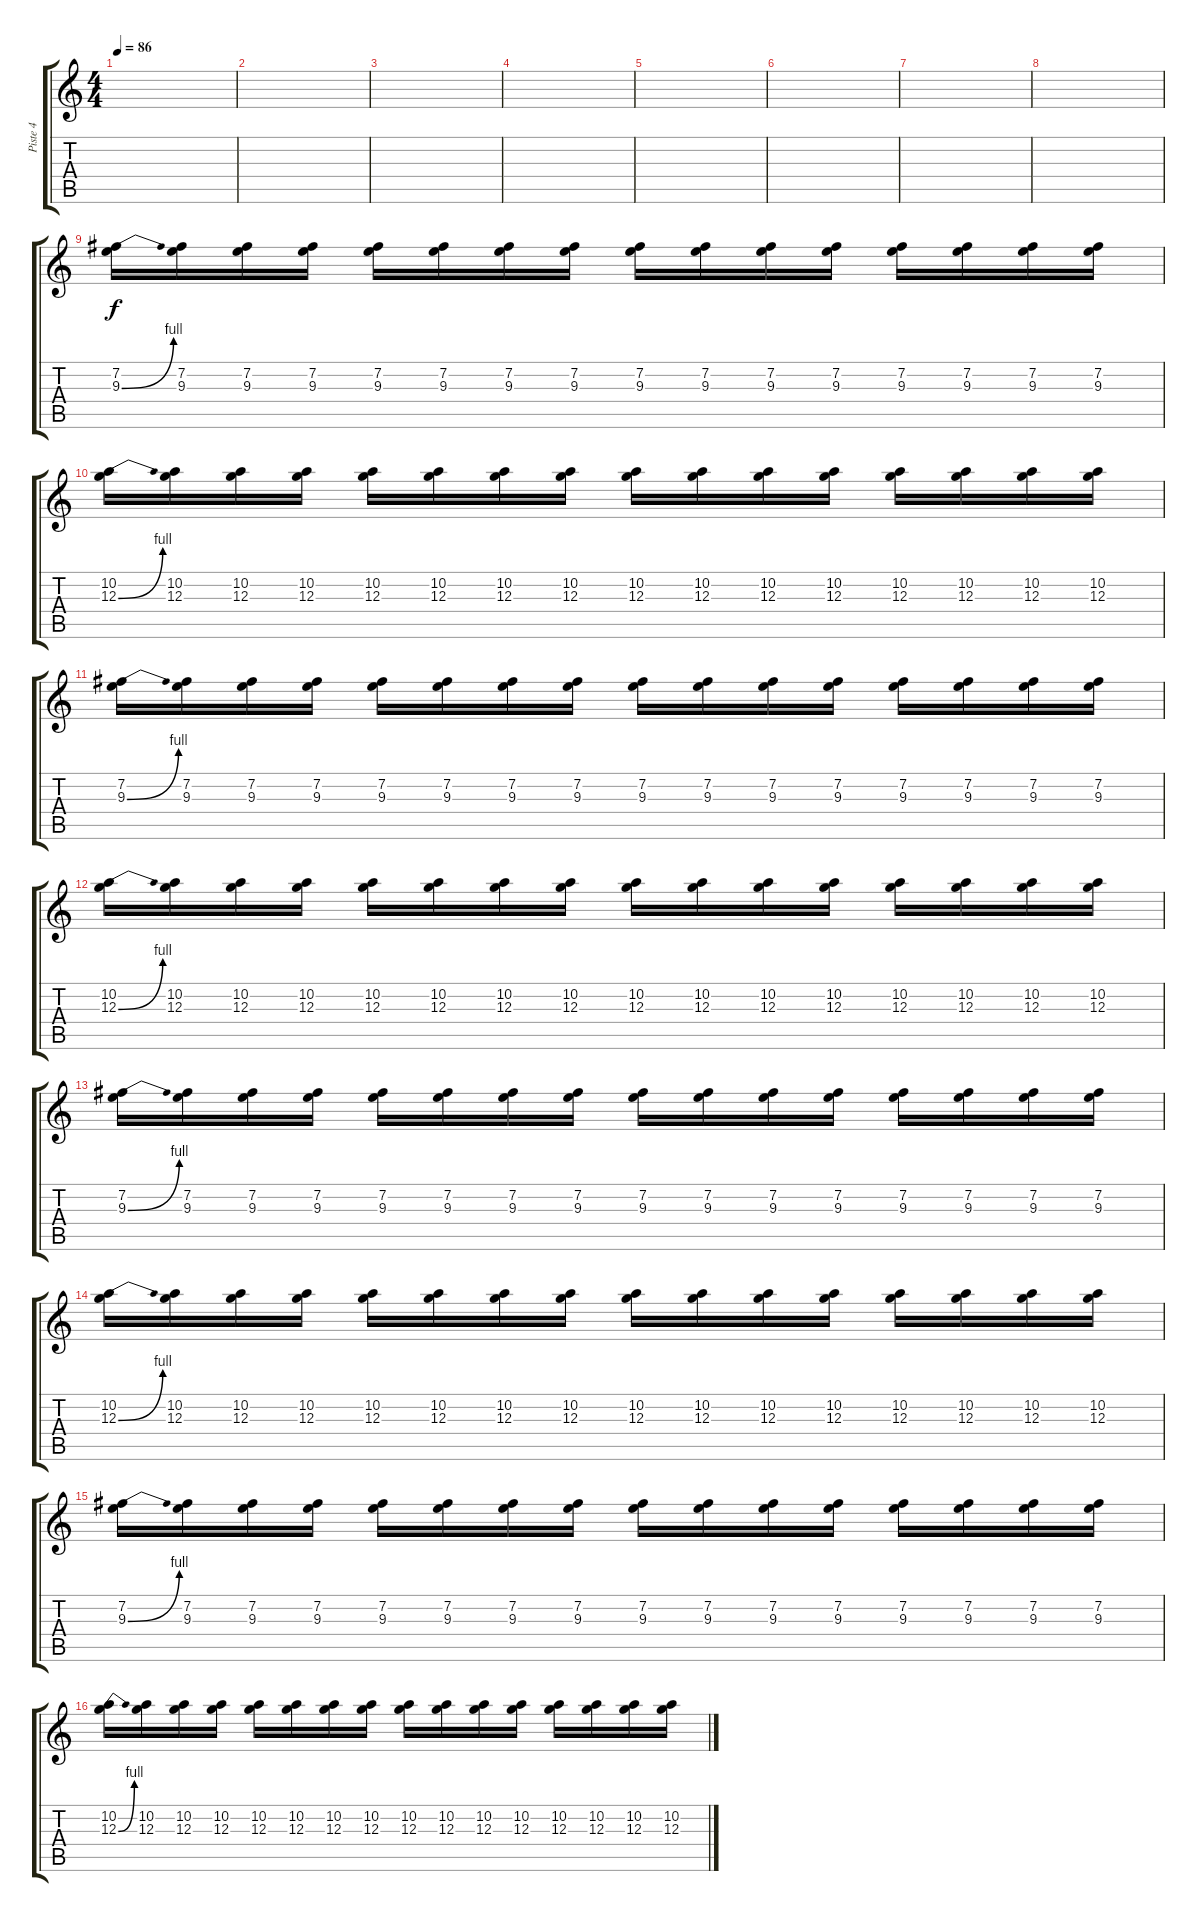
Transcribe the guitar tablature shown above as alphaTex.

\track ("Piste 4" "Piste 4") {instrument distortionguitar}
\staff {score tabs}
\tuning (E4 B3 G3 D3 A2 E2) {hide}
\ts (4 4)
\tempo 86
\clef g2
\ks c
|
|
|
|
|
|
|
|
(7.2 9.3{be (bend 0 0 60 4)}).16 (7.2 9.3).16 (7.2 9.3).16 (7.2 9.3).16 (7.2 9.3).16 (7.2 9.3).16 (7.2 9.3).16 (7.2 9.3).16 (7.2 9.3).16 (7.2 9.3).16 (7.2 9.3).16 (7.2 9.3).16 (7.2 9.3).16 (7.2 9.3).16 (7.2 9.3).16 (7.2 9.3).16 |
(10.2 12.3{be (bend 0 0 60 4)}).16 (10.2 12.3).16 (10.2 12.3).16 (10.2 12.3).16 (10.2 12.3).16 (10.2 12.3).16 (10.2 12.3).16 (10.2 12.3).16 (10.2 12.3).16 (10.2 12.3).16 (10.2 12.3).16 (10.2 12.3).16 (10.2 12.3).16 (10.2 12.3).16 (10.2 12.3).16 (10.2 12.3).16 |
(7.2 9.3{be (bend 0 0 60 4)}).16 (7.2 9.3).16 (7.2 9.3).16 (7.2 9.3).16 (7.2 9.3).16 (7.2 9.3).16 (7.2 9.3).16 (7.2 9.3).16 (7.2 9.3).16 (7.2 9.3).16 (7.2 9.3).16 (7.2 9.3).16 (7.2 9.3).16 (7.2 9.3).16 (7.2 9.3).16 (7.2 9.3).16 |
(10.2 12.3{be (bend 0 0 60 4)}).16 (10.2 12.3).16 (10.2 12.3).16 (10.2 12.3).16 (10.2 12.3).16 (10.2 12.3).16 (10.2 12.3).16 (10.2 12.3).16 (10.2 12.3).16 (10.2 12.3).16 (10.2 12.3).16 (10.2 12.3).16 (10.2 12.3).16 (10.2 12.3).16 (10.2 12.3).16 (10.2 12.3).16 |
(7.2 9.3{be (bend 0 0 60 4)}).16 (7.2 9.3).16 (7.2 9.3).16 (7.2 9.3).16 (7.2 9.3).16 (7.2 9.3).16 (7.2 9.3).16 (7.2 9.3).16 (7.2 9.3).16 (7.2 9.3).16 (7.2 9.3).16 (7.2 9.3).16 (7.2 9.3).16 (7.2 9.3).16 (7.2 9.3).16 (7.2 9.3).16 |
(10.2 12.3{be (bend 0 0 60 4)}).16 (10.2 12.3).16 (10.2 12.3).16 (10.2 12.3).16 (10.2 12.3).16 (10.2 12.3).16 (10.2 12.3).16 (10.2 12.3).16 (10.2 12.3).16 (10.2 12.3).16 (10.2 12.3).16 (10.2 12.3).16 (10.2 12.3).16 (10.2 12.3).16 (10.2 12.3).16 (10.2 12.3).16 |
(7.2 9.3{be (bend 0 0 60 4)}).16 (7.2 9.3).16 (7.2 9.3).16 (7.2 9.3).16 (7.2 9.3).16 (7.2 9.3).16 (7.2 9.3).16 (7.2 9.3).16 (7.2 9.3).16 (7.2 9.3).16 (7.2 9.3).16 (7.2 9.3).16 (7.2 9.3).16 (7.2 9.3).16 (7.2 9.3).16 (7.2 9.3).16 |
(10.2 12.3{be (bend 0 0 60 4)}).16 (10.2 12.3).16 (10.2 12.3).16 (10.2 12.3).16 (10.2 12.3).16 (10.2 12.3).16 (10.2 12.3).16 (10.2 12.3).16 (10.2 12.3).16 (10.2 12.3).16 (10.2 12.3).16 (10.2 12.3).16 (10.2 12.3).16 (10.2 12.3).16 (10.2 12.3).16 (10.2 12.3).16
